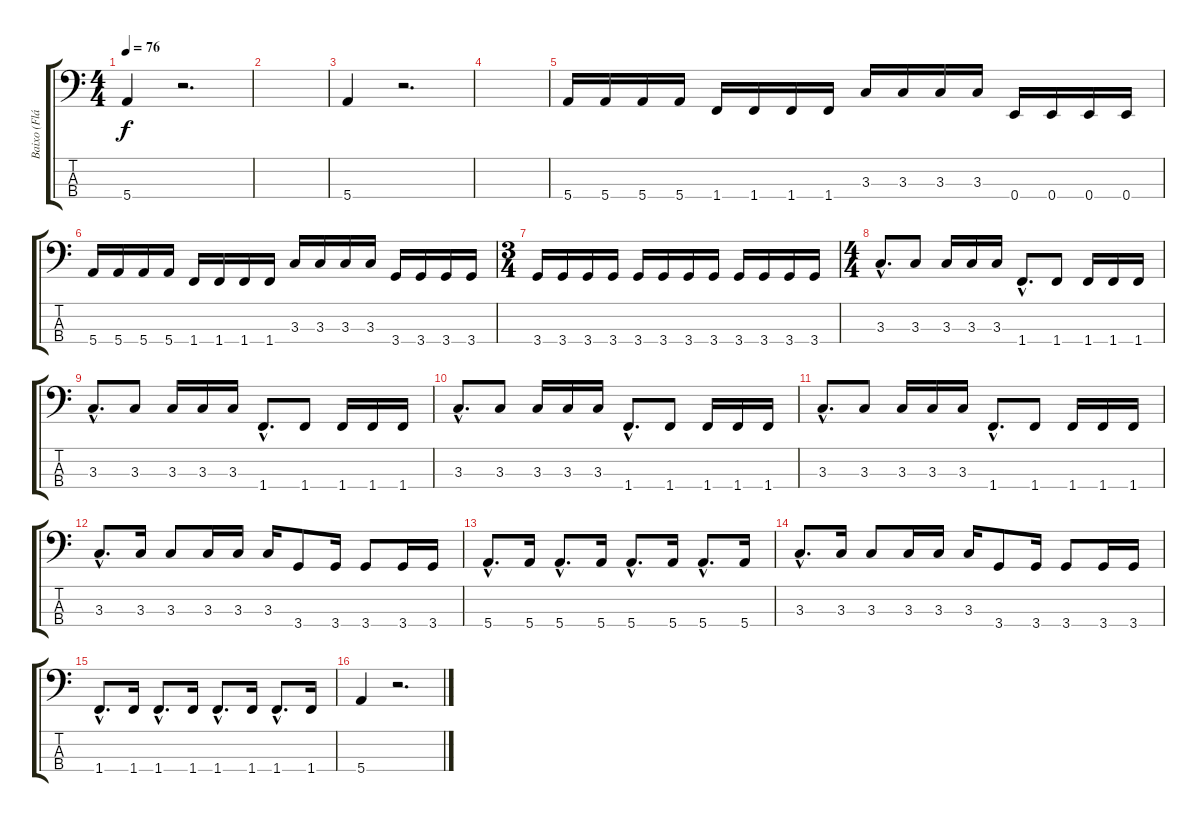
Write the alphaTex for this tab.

\track ("Baixo (Flávio Lemos)" "Baixo (Flá") {instrument electricbassfinger}
\staff {score tabs}
\tuning (G2 D2 A1 E1) {hide}
\ts (4 4)
\tempo 76
\clef f4
\ks c
5.4.4{dy f instrument electricbassfinger} r.2{d} |
|
5.4.4 r.2{d} |
|
5.4.16 5.4.16 5.4.16 5.4.16 1.4.16 1.4.16 1.4.16 1.4.16 3.3.16 3.3.16 3.3.16 3.3.16 0.4.16 0.4.16 0.4.16 0.4.16 |
5.4.16 5.4.16 5.4.16 5.4.16 1.4.16 1.4.16 1.4.16 1.4.16 3.3.16 3.3.16 3.3.16 3.3.16 3.4.16 3.4.16 3.4.16 3.4.16 |
\ts (3 4)
3.4.16 3.4.16 3.4.16 3.4.16 3.4.16 3.4.16 3.4.16 3.4.16 3.4.16 3.4.16 3.4.16 3.4.16 |
\ts (4 4)
3.3{hac}.8{d} 3.3.8 3.3.16 3.3.16 3.3.16 1.4{hac}.8{d} 1.4.8 1.4.16 1.4.16 1.4.16 |
3.3{hac}.8{d} 3.3.8 3.3.16 3.3.16 3.3.16 1.4{hac}.8{d} 1.4.8 1.4.16 1.4.16 1.4.16 |
3.3{hac}.8{d} 3.3.8 3.3.16 3.3.16 3.3.16 1.4{hac}.8{d} 1.4.8 1.4.16 1.4.16 1.4.16 |
3.3{hac}.8{d} 3.3.8 3.3.16 3.3.16 3.3.16 1.4{hac}.8{d} 1.4.8 1.4.16 1.4.16 1.4.16 |
3.3{hac}.8{d} 3.3.16 3.3.8 3.3.16 3.3.16 3.3.16 3.4.8 3.4.16 3.4.8 3.4.16 3.4.16 |
5.4{hac}.8{d} 5.4.16 5.4{hac}.8{d} 5.4.16 5.4{hac}.8{d} 5.4.16 5.4{hac}.8{d} 5.4.16 |
3.3{hac}.8{d} 3.3.16 3.3.8 3.3.16 3.3.16 3.3.16 3.4.8 3.4.16 3.4.8 3.4.16 3.4.16 |
1.4{hac}.8{d} 1.4.16 1.4{hac}.8{d} 1.4.16 1.4{hac}.8{d} 1.4.16 1.4{hac}.8{d} 1.4.16 |
5.4.4 r.2{d}
